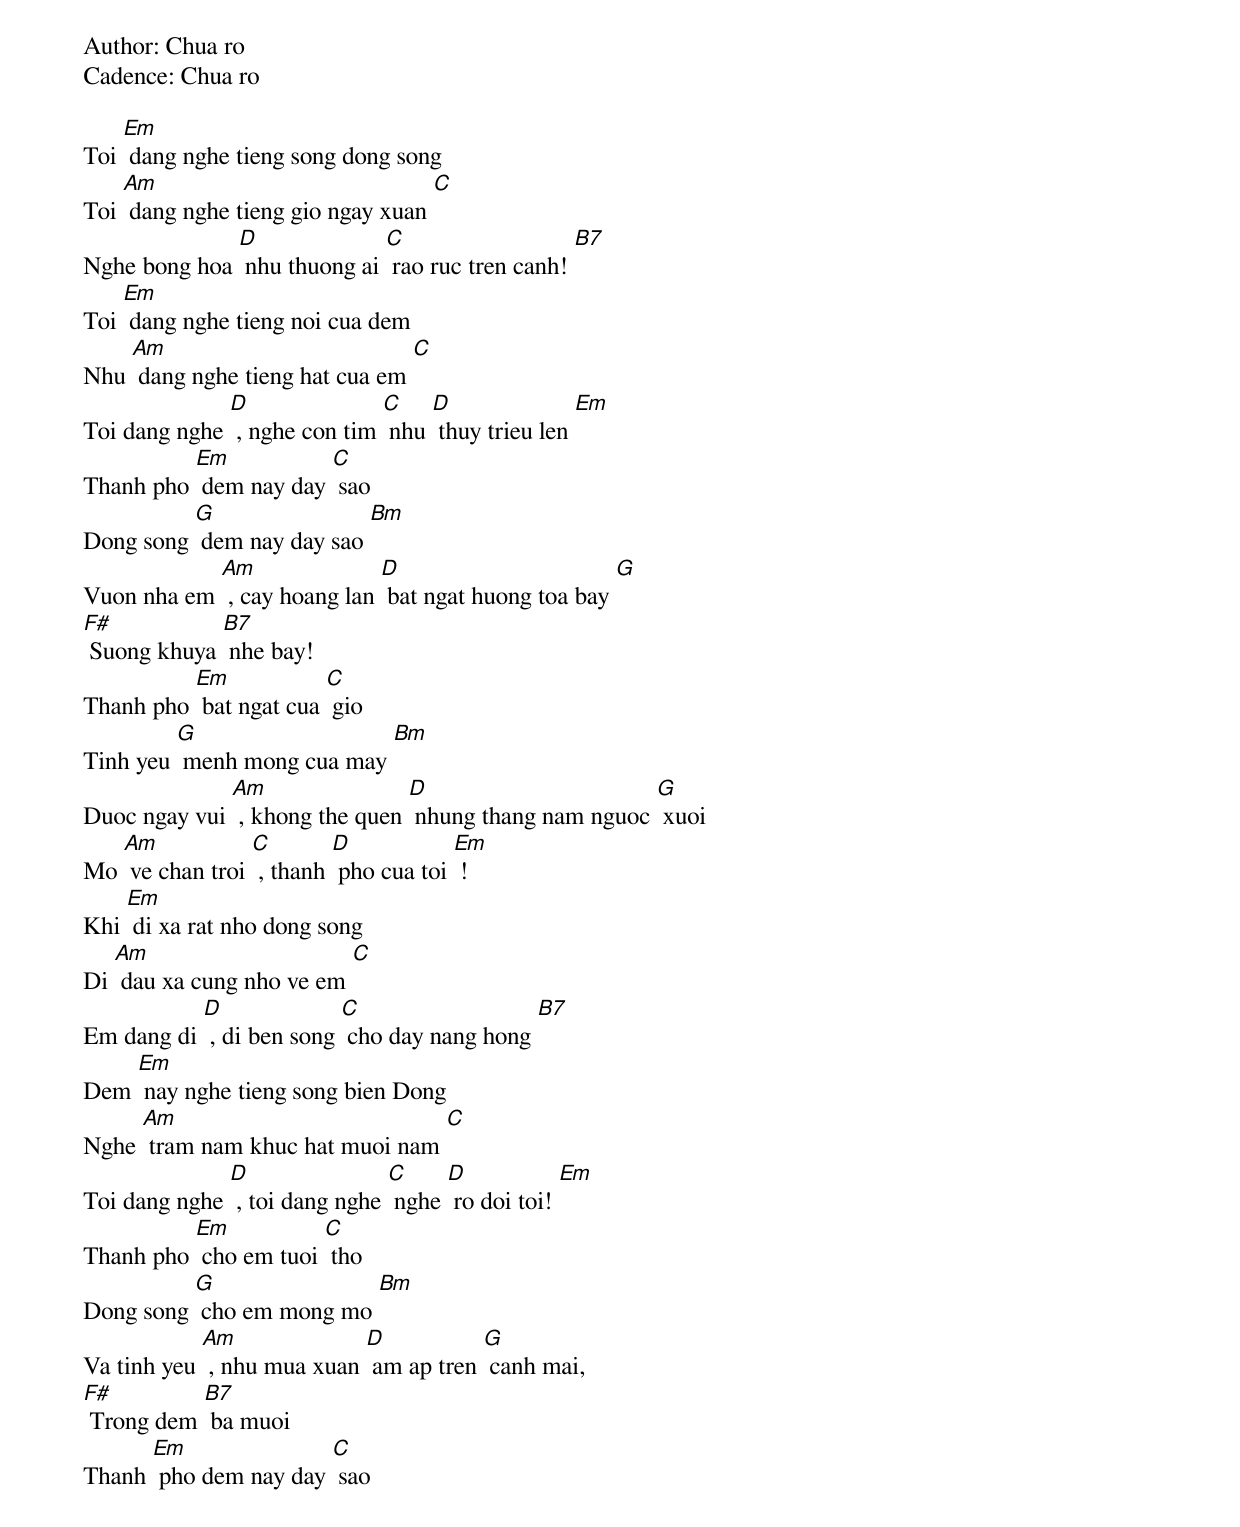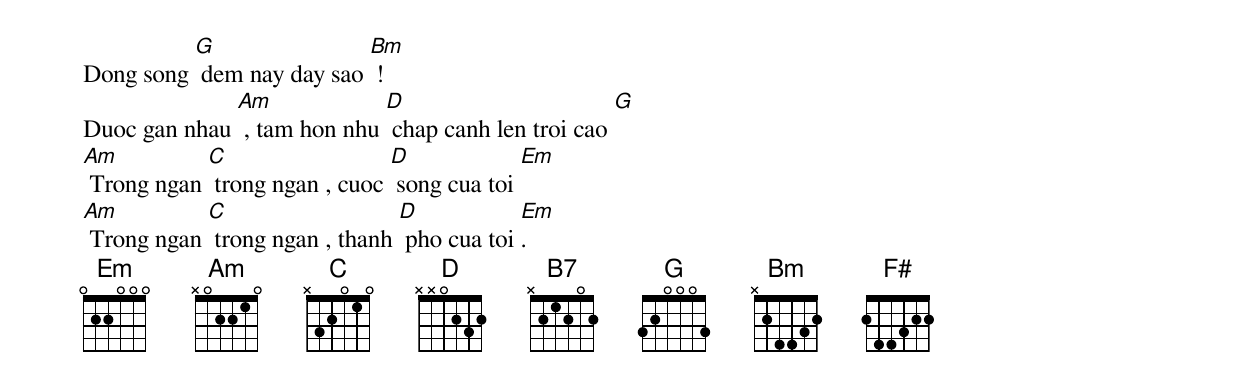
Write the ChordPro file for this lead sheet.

Author: Chua ro
Cadence: Chua ro

Toi [Em] dang nghe tieng song dong song
Toi [Am] dang nghe tieng gio ngay xuan [C]
Nghe bong hoa [D] nhu thuong ai [C] rao ruc tren canh! [B7]
Toi [Em] dang nghe tieng noi cua dem
Nhu [Am] dang nghe tieng hat cua em [C]
Toi dang nghe [D] , nghe con tim [C] nhu [D] thuy trieu len [Em]
Thanh pho [Em] dem nay day [C] sao
Dong song [G] dem nay day sao [Bm]
Vuon nha em [Am] , cay hoang lan [D] bat ngat huong toa bay [G]
[F#] Suong khuya [B7] nhe bay!
Thanh pho [Em] bat ngat cua [C] gio
Tinh yeu [G] menh mong cua may [Bm]
Duoc ngay vui [Am] , khong the quen [D] nhung thang nam nguoc [G] xuoi
Mo [Am] ve chan troi [C] , thanh [D] pho cua toi [Em] !
Khi [Em] di xa rat nho dong song
Di [Am] dau xa cung nho ve em [C]
Em dang di [D] , di ben song [C] cho day nang hong [B7]
Dem [Em] nay nghe tieng song bien Dong
Nghe [Am] tram nam khuc hat muoi nam [C]
Toi dang nghe [D] , toi dang nghe [C] nghe [D] ro doi toi! [Em]
Thanh pho [Em] cho em tuoi [C] tho
Dong song [G] cho em mong mo [Bm]
Va tinh yeu [Am] , nhu mua xuan [D] am ap tren [G] canh mai,
[F#] Trong dem [B7] ba muoi
Thanh [Em] pho dem nay day [C] sao
Dong song [G] dem nay day sao [Bm] !
Duoc gan nhau [Am] , tam hon nhu [D] chap canh len troi cao [G]
[Am] Trong ngan [C] trong ngan , cuoc [D] song cua toi [Em]
[Am] Trong ngan [C] trong ngan , thanh [D] pho cua toi [Em].
